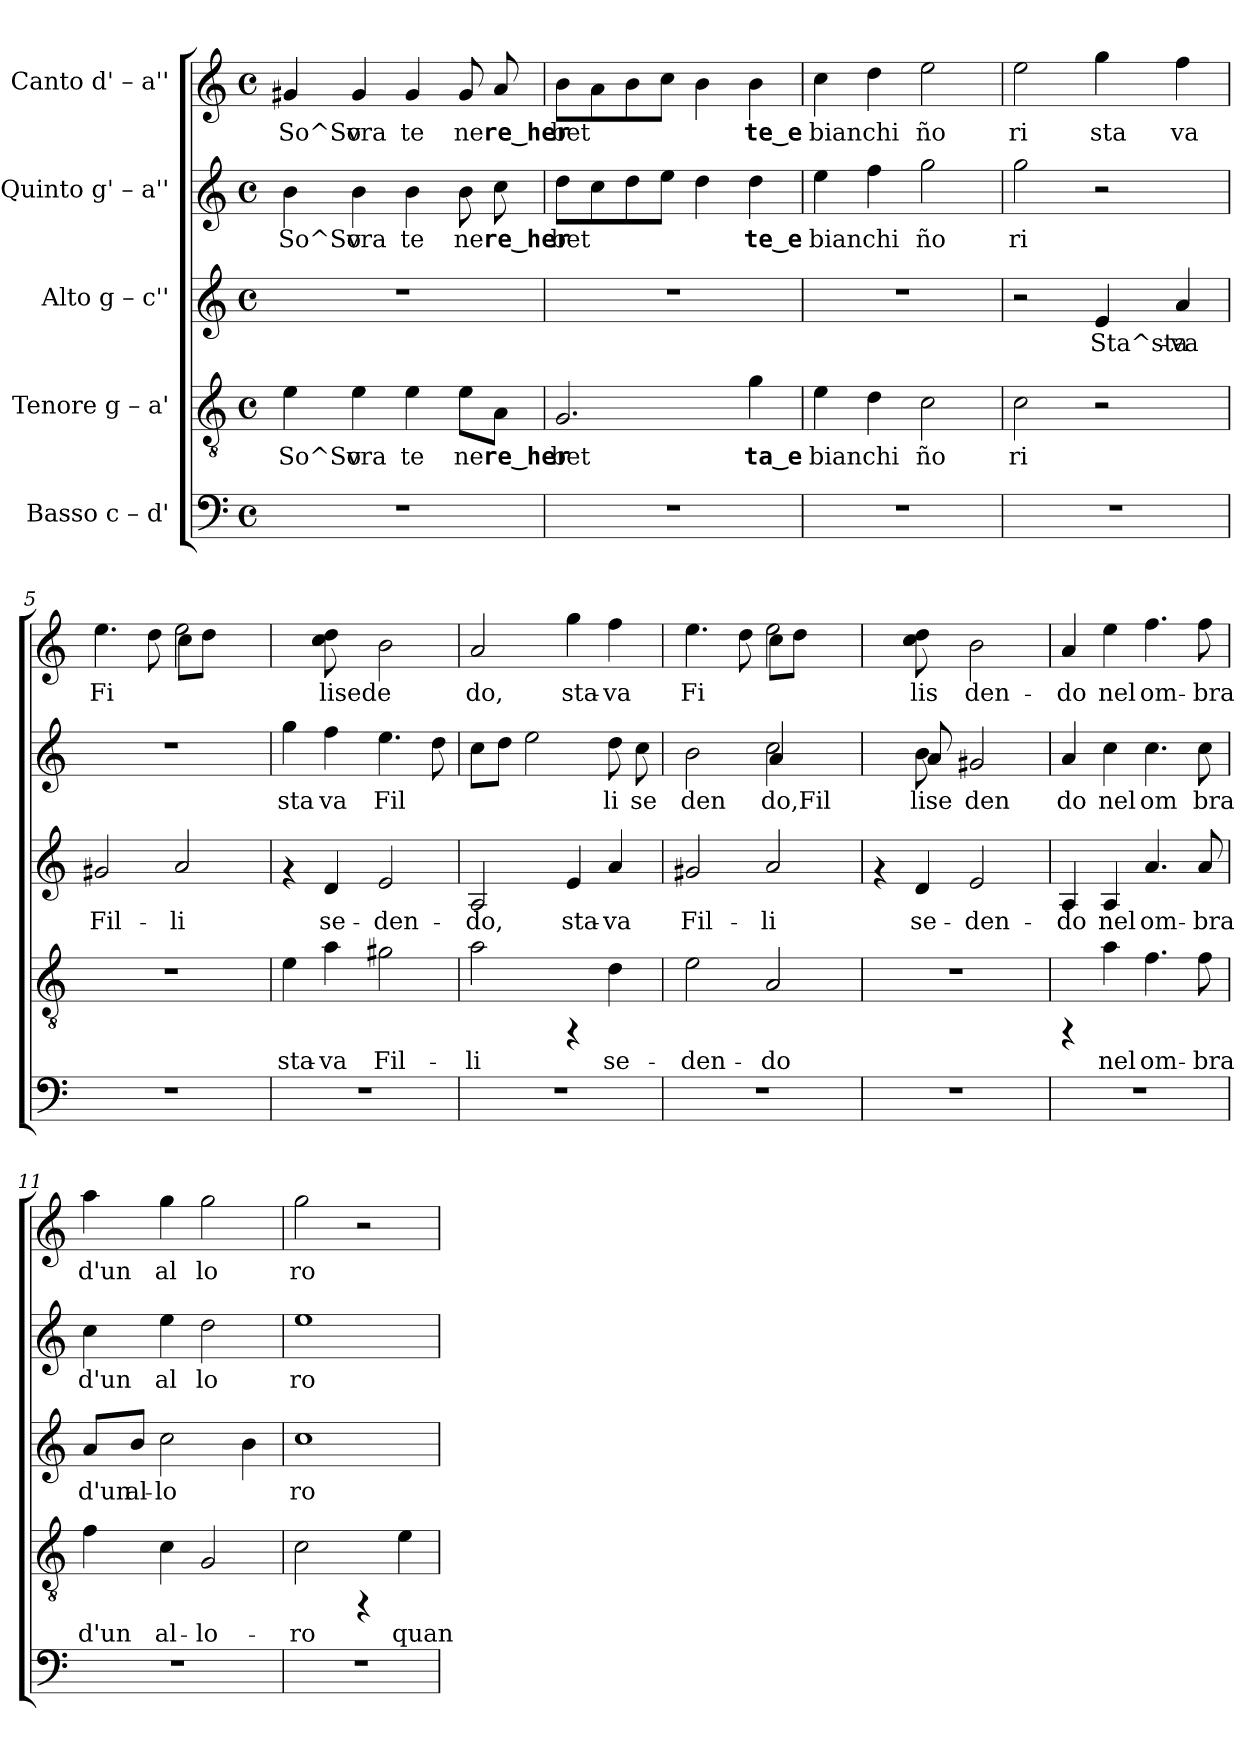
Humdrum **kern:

**kern	**kern	**text	**kern	**text	**kern	**text	**kern	**text
*part5	*part4	*part4	*part3	*part3	*part2	*part2	*part1	*part1
*staff5	*staff4	*staff4	*staff3	*staff3	*staff2	*staff2	*staff1	*staff1
*I"Basso  c – d'	*I"Tenore  g – a'	*	*I"Alto  g – c''	*	*I"Quinto  g' – a''	*	*I"Canto  d' – a''	*
!!LO:PB:g=z
*stria5	*stria5	*	*stria5	*	*stria5	*	*stria5	*
*clefF4	*clefGv2	*	*clefG2	*	*clefG2	*	*clefG2	*
*k[]	*k[]	*	*k[]	*	*k[]	*	*k[]	*
*C:	*C:	*	*C:	*	*C:	*	*C:	*
*M4/4	*M4/4	*	*M4/4	*	*M4/4	*	*M4/4	*
*met(c)	*met(c)	*	*met(c)	*	*met(c)	*	*met(c)	*
=1	=1	=1	=1	=1	=1	=1	=1	=1
!	!	!LO:LY:b:rj	!	!	!	!LO:LY:b:rj	!	!LO:LY:b:rj
1r	4e\	So^So	1r	.	4b\	So^So	4g#X/	So^So
!	!	!LO:LY:b:rj	!	!	!	!LO:LY:b:rj	!	!LO:LY:b:rj
.	4e\	vra	.	.	4b\	vra	4g#/	vra
!	!	!LO:LY:b:rj	!	!	!	!LO:LY:b:rj	!	!LO:LY:b:rj
.	4e\	te	.	.	4b\	te	4g#/	te
!	!	!LO:LY:b:rj	!	!	!	!LO:LY:b:rj	!	!LO:LY:b:rj
.	8e\L	ne	.	.	8b\	ne	8g#/	ne
!	!	!LO:LY:b:rj	!	!	!	!LO:LY:b:rj	!	!LO:LY:b:rj
.	8A\J	re‿her	.	.	8cc\	re‿her	8a/	re‿her
=2	=2	=2	=2	=2	=2	=2	=2	=2
!	!	!LO:LY:b:rj	!	!	!	!LO:LY:b:rj	!	!LO:LY:b:rj
1r	2.G/	bet	1r	.	8dd\L	bet	8b\L	bet
!	!	!	!	!	!	!LO:LY:b:rj	!	!LO:LY:b:rj
.	.	.	.	.	8cc\	.	8a\	.
!	!	!	!	!	!	!LO:LY:b:rj	!	!LO:LY:b:rj
.	.	.	.	.	8dd\	.	8b\	.
!	!	!	!	!	!	!LO:LY:b:rj	!	!LO:LY:b:rj
.	.	.	.	.	8ee\J	.	8cc\J	.
!	!	!	!	!	!	!LO:LY:b:rj	!	!LO:LY:b:rj
.	.	.	.	.	4dd\	.	4b\	.
!	!	!LO:LY:b:rj	!	!	!	!LO:LY:b:rj	!	!LO:LY:b:rj
.	4g\	ta‿e	.	.	4dd\	te‿e	4b\	te‿e
=3	=3	=3	=3	=3	=3	=3	=3	=3
!	!	!LO:LY:b:rj	!	!	!	!LO:LY:b:rj	!	!LO:LY:b:rj
1r	4e\	bian	1r	.	4ee\	bian	4cc\	bian
!	!	!LO:LY:b:rj	!	!	!	!LO:LY:b:rj	!	!LO:LY:b:rj
.	4d\	chi	.	.	4ff\	chi	4dd\	chi
!	!	!LO:LY:b:rj	!	!	!	!LO:LY:b:rj	!	!LO:LY:b:rj
.	2c\	ño	.	.	2gg\	ño	2ee\	ño
=4	=4	=4	=4	=4	=4	=4	=4	=4
!	!	!LO:LY:b:rj	!	!	!	!LO:LY:b:rj	!	!LO:LY:b:rj
1r	2c\	ri	2r	.	2gg\	ri	2ee\	ri
!	!	!	!	!LO:LY:b:rj	!	!	!	!LO:LY:b:rj
.	2r	.	4e/	Sta^sta-	2r	.	4gg\	sta
!	!	!	!	!LO:LY:b:rj	!	!	!	!LO:LY:b:rj
.	.	.	4a/	-va	.	.	4ff\	va
!!LO:LB:g=z
=5	=5	=5	=5	=5	=5	=5	=5	=5
!	!	!	!	!LO:LY:b:rj	!	!	!	!LO:LY:b:rj
*	*	*	*	*	*	*	*^	*
1r	1r	.	2g#X/	Fil-	1r	.	4.ee\	2ryy	Fi-
!	!	!	!	!	!	!	!	!	!LO:LY:b:rj
.	.	.	.	.	.	.	8dd\	.	--
!	!	!	!	!LO:LY:b:rj	!	!	!	!	!LO:LY:b:rj
.	.	.	2a/	-li	.	.	2ee\	8cc\L	--
!	!	!	!	!	!	!	!	!	!LO:LY:b:rj
.	.	.	.	.	.	.	.	8dd\J	--
.	.	.	.	.	.	.	.	4ryy	.
=6	=6	=6	=6	=6	=6	=6	=6	=6	=6
!	!	!LO:LY:b:rj	!	!	!	!LO:LY:b:rj	!	!	!
*	*	*	*	*	*	*	*v	*v	*
1r	4e\	sta-	4rf	.	4gg\	sta	4ryy	.
!	!	!LO:LY:b:rj	!	!LO:LY:b:rj	!	!LO:LY:b:rj	!	!LO:LY:b:rj
.	4a\	-va	4d/	se-	4ff\	va	8dd\ 8cc\	-lisede-
.	.	.	.	.	.	.	8ryy	.
!	!	!LO:LY:b:rj	!	!LO:LY:b:rj	!	!LO:LY:b:rj	!	!LO:LY:b:rj
.	2g#X\	Fil-	2e/	-den-	4.ee\	Fil	2b\	--
!	!	!	!	!	!	!LO:LY:b:rj	!	!
.	.	.	.	.	8dd\	.	.	.
=7	=7	=7	=7	=7	=7	=7	=7	=7
!	!	!LO:LY:b:rj	!	!LO:LY:b:rj	!	!LO:LY:b:rj	!	!LO:LY:b:rj
1r	2a\	-li	2A/	-do,	8cc\L	.	2a/	-do,
!	!	!	!	!	!	!LO:LY:b:rj	!	!
.	.	.	.	.	8dd\J	.	.	.
!	!	!	!	!	!	!LO:LY:b:rj	!	!
.	.	.	.	.	2ee\	.	.	.
!	!	!	!	!LO:LY:b:rj	!	!	!	!LO:LY:b:rj
.	4rFF	.	4e/	sta-	.	.	4gg\	sta-
!	!	!LO:LY:b:rj	!	!LO:LY:b:rj	!	!LO:LY:b:rj	!	!LO:LY:b:rj
.	4d\	se-	4a/	-va	8dd\	li	4ff\	-va
!	!	!	!	!	!	!LO:LY:b:rj	!	!
.	.	.	.	.	8cc\	se	.	.
=8	=8	=8	=8	=8	=8	=8	=8	=8
!	!	!LO:LY:b:rj	!	!LO:LY:b:rj	!	!LO:LY:b:rj	!	!LO:LY:b:rj
*	*	*	*	*	*^	*	*^	*
1r	2e\	-den-	2g#X/	Fil-	2b\	2ryy	den	4.ee\	2ryy	Fi-
!	!	!	!	!	!	!	!	!	!	!LO:LY:b:rj
.	.	.	.	.	.	.	.	8dd\	.	--
!	!	!LO:LY:b:rj	!	!LO:LY:b:rj	!	!	!LO:LY:b:rj	!	!	!LO:LY:b:rj
.	2A/	-do	2a/	-li	2cc\	4a/	do,Fil	2ee\	8cc\L	--
!	!	!	!	!	!	!	!	!	!	!LO:LY:b:rj
.	.	.	.	.	.	.	.	.	8dd\J	--
.	.	.	.	.	.	4ryy	.	.	4ryy	.
*	*	*	*	*	*	*	*	*v	*v	*
=9	=9	=9	=9	=9	=9	=9	=9	=9	=9
1r	1r	.	4rf	.	4ryy	4ryy	.	4ryy	.
!	!	!	!	!LO:LY:b:rj	!	!	!LO:LY:b:rj	!	!LO:LY:b:rj
.	.	.	4d/	se-	8b\	8a/	lise	8dd\ 8cc\	-lis
.	.	.	.	.	8ryy	2ryy	.	8ryy	.
!	!	!	!	!LO:LY:b:rj	!	!	!LO:LY:b:rj	!	!LO:LY:b:rj
.	.	.	2e/	-den-	2g#X/	.	den	2b\	den-
.	.	.	.	.	.	8ryy	.	.	.
=10	=10	=10	=10	=10	=10	=10	=10	=10	=10
!	!	!	!	!LO:LY:b:rj	!	!	!LO:LY:b:rj	!	!LO:LY:b:rj
*	*	*	*	*	*v	*v	*	*	*
1r	4rFF	.	4A/	-do	4a/	do	4a/	-do
!	!	!LO:LY:b:rj	!	!LO:LY:b:rj	!	!LO:LY:b:rj	!	!LO:LY:b:rj
.	4a\	nel	4A/	nel	4cc\	nel	4ee\	nel
!	!	!LO:LY:b:rj	!	!LO:LY:b:rj	!	!LO:LY:b:rj	!	!LO:LY:b:rj
.	4.f\	om-	4.a/	om-	4.cc\	om	4.ff\	om-
!	!	!LO:LY:b:rj	!	!LO:LY:b:rj	!	!LO:LY:b:rj	!	!LO:LY:b:rj
.	8f\	-bra	8a/	-bra	8cc\	bra	8ff\	-bra
!!LO:PB:g=z
=11	=11	=11	=11	=11	=11	=11	=11	=11
!	!	!LO:LY:b:rj	!	!LO:LY:b:rj	!	!LO:LY:b:rj	!	!LO:LY:b:rj
1r	4f\	d'un	8a/L	d'un	4cc\	d'un	4aa\	d'un
!	!	!	!	!LO:LY:b:rj	!	!	!	!
.	.	.	8b/J	al-	.	.	.	.
!	!	!LO:LY:b:rj	!	!LO:LY:b:rj	!	!LO:LY:b:rj	!	!LO:LY:b:rj
.	4c\	al-	2cc\	-lo-	4ee\	al	4gg\	al
!	!	!LO:LY:b:rj	!	!	!	!LO:LY:b:rj	!	!LO:LY:b:rj
.	2G/	-lo-	.	.	2dd\	lo	2gg\	lo
!	!	!	!	!LO:LY:b:rj	!	!	!	!
.	.	.	4b\	--	.	.	.	.
=12	=12	=12	=12	=12	=12	=12	=12	=12
!	!	!LO:LY:b:rj	!	!LO:LY:b:rj	!	!LO:LY:b:rj	!	!LO:LY:b:rj
1r	2c\	-ro	1cc	-ro	1ee	ro	2gg\	ro
.	4rFF	.	.	.	.	.	2r	.
!	!	!LO:LY:b:rj	!	!	!	!	!	!
.	4e\	quan-	.	.	.	.	.	.
=	=	=	=	=	=	=	=	=
*-	*-	*-	*-	*-	*-	*-	*-	*-
